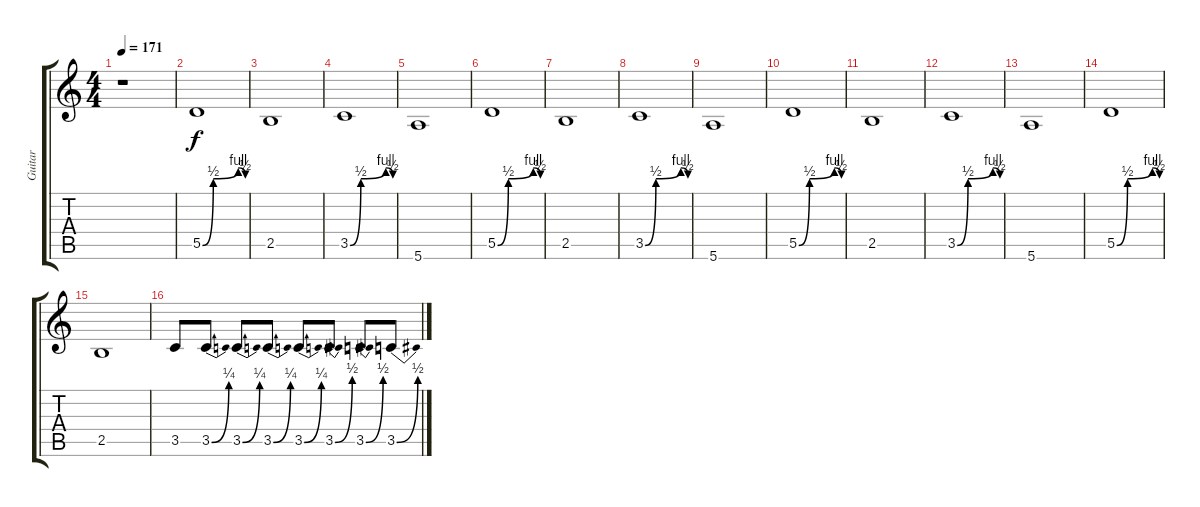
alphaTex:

\track ("Guitar" "Guitar") {instrument overdrivenguitar}
\staff {score tabs}
\tuning (E4 B3 G3 D3 A2 E2) {hide}
\ts (4 4)
\tempo 171
\clef g2
\ks c
r.1{dy mp} |
5.5{be (custom 0 0 15 2 50 4 60 2)}.1{dy f} |
2.5.1 |
3.5{be (custom 0 0 15 2 50 4 60 2)}.1 |
5.6.1 |
5.5{be (custom 0 0 15 2 50 4 60 2)}.1 |
2.5.1 |
3.5{be (custom 0 0 15 2 50 4 60 2)}.1 |
5.6.1 |
5.5{be (custom 0 0 15 2 50 4 60 2)}.1 |
2.5.1 |
3.5{be (custom 0 0 15 2 50 4 60 2)}.1 |
5.6.1 |
5.5{be (custom 0 0 15 2 50 4 60 2)}.1 |
2.5.1 |
3.5.8 3.5{be (bend 0 0 60 1)}.8 3.5{be (bend 0 0 60 1)}.8 3.5{be (bend 0 0 60 1)}.8 3.5{be (bend 0 0 60 1)}.8 3.5{be (bend 0 0 60 2)}.8 3.5{be (bend 0 0 60 2)}.8 3.5{be (bend 0 0 60 2)}.8
